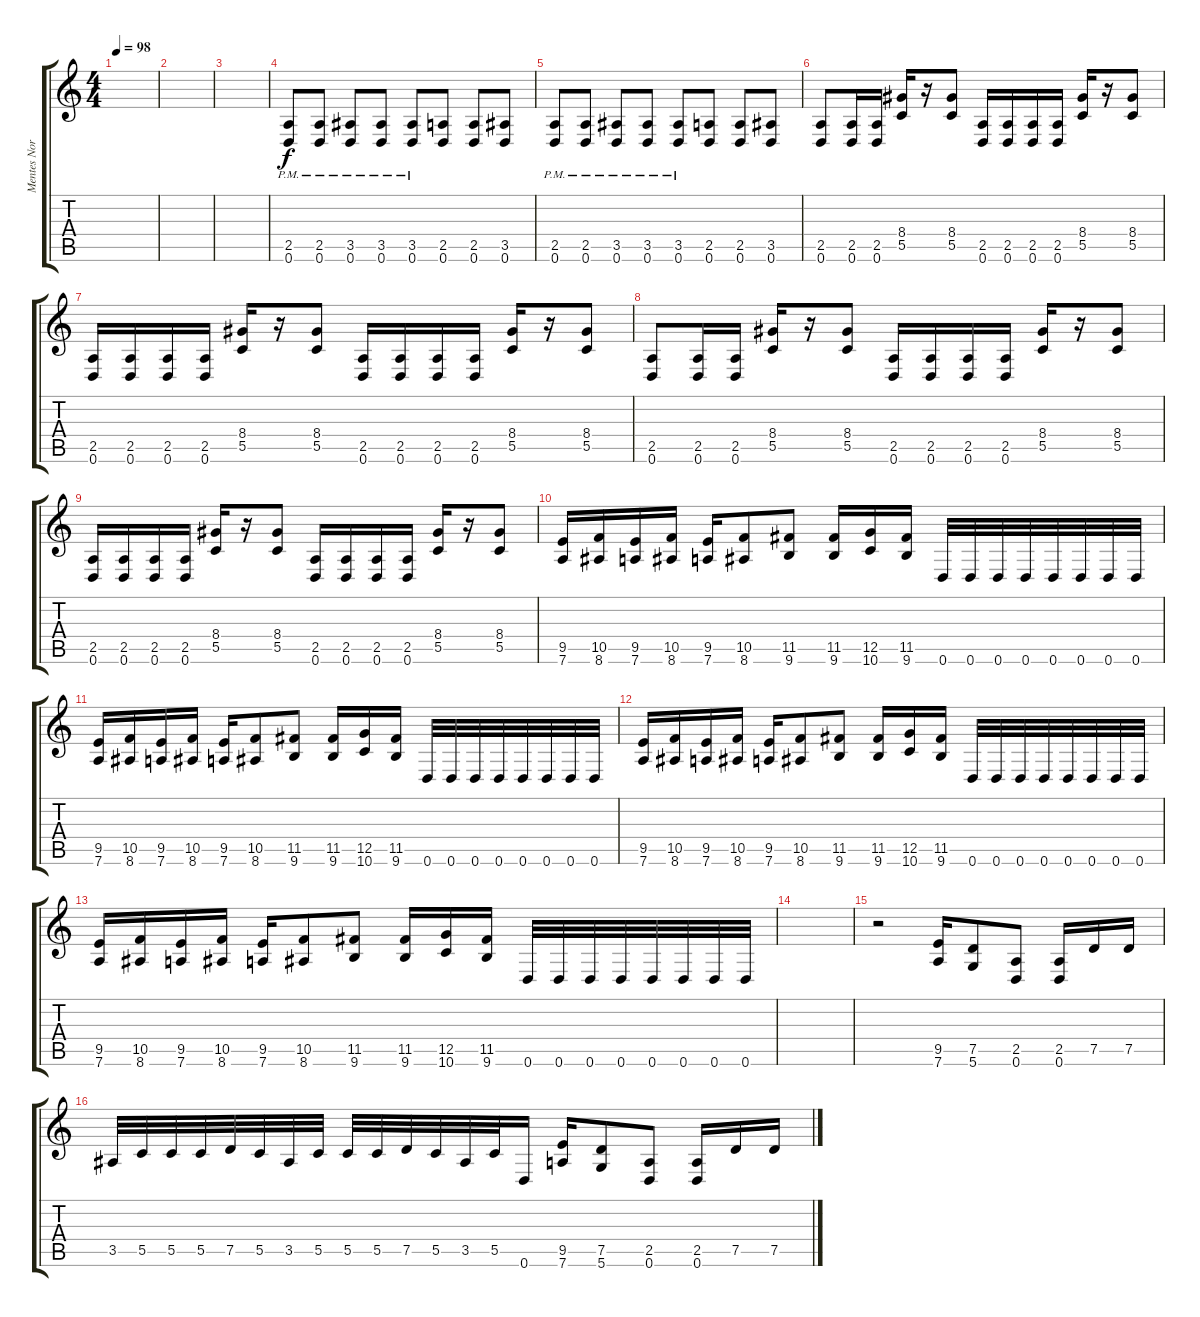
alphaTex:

\track ("Mentes Norbert" "Mentes Nor") {instrument distortionguitar}
\staff {score tabs}
\tuning (D4 A3 F3 C3 G2 D2) {hide}
\ts (4 4)
\tempo 98
\clef g2
\ks c
|
|
|
(2.5{pm} 0.6{pm}).8 (2.5{pm} 0.6{pm}).8 (3.5{pm} 0.6{pm}).8 (3.5{pm} 0.6{pm}).8 (3.5{pm} 0.6{pm}).8 (2.5 0.6).8 (2.5 0.6).8 (3.5 0.6).8 |
(2.5{pm} 0.6{pm}).8 (2.5{pm} 0.6{pm}).8 (3.5{pm} 0.6{pm}).8 (3.5{pm} 0.6{pm}).8 (3.5{pm} 0.6{pm}).8 (2.5 0.6).8 (2.5 0.6).8 (3.5 0.6).8 |
(2.5 0.6).8 (2.5 0.6).16 (2.5 0.6).16 (8.4 5.5).16 r.16 (8.4 5.5).8 (2.5 0.6).16 (2.5 0.6).16 (2.5 0.6).16 (2.5 0.6).16 (8.4 5.5).16 r.16 (8.4 5.5).8 |
(2.5 0.6).16 (2.5 0.6).16 (2.5 0.6).16 (2.5 0.6).16 (8.4 5.5).16 r.16 (8.4 5.5).8 (2.5 0.6).16 (2.5 0.6).16 (2.5 0.6).16 (2.5 0.6).16 (8.4 5.5).16 r.16 (8.4 5.5).8 |
(2.5 0.6).8 (2.5 0.6).16 (2.5 0.6).16 (8.4 5.5).16 r.16 (8.4 5.5).8 (2.5 0.6).16 (2.5 0.6).16 (2.5 0.6).16 (2.5 0.6).16 (8.4 5.5).16 r.16 (8.4 5.5).8 |
(2.5 0.6).16 (2.5 0.6).16 (2.5 0.6).16 (2.5 0.6).16 (8.4 5.5).16 r.16 (8.4 5.5).8 (2.5 0.6).16 (2.5 0.6).16 (2.5 0.6).16 (2.5 0.6).16 (8.4 5.5).16 r.16 (8.4 5.5).8 |
(9.5 7.6).16 (10.5 8.6).16 (9.5 7.6).16 (10.5 8.6).16 (9.5 7.6).16 (10.5 8.6).8 (11.5 9.6).8 (11.5 9.6).16 (12.5 10.6).16 (11.5 9.6).16 0.6.32 0.6.32 0.6.32 0.6.32 0.6.32 0.6.32 0.6.32 0.6.32 |
(9.5 7.6).16 (10.5 8.6).16 (9.5 7.6).16 (10.5 8.6).16 (9.5 7.6).16 (10.5 8.6).8 (11.5 9.6).8 (11.5 9.6).16 (12.5 10.6).16 (11.5 9.6).16 0.6.32 0.6.32 0.6.32 0.6.32 0.6.32 0.6.32 0.6.32 0.6.32 |
(9.5 7.6).16 (10.5 8.6).16 (9.5 7.6).16 (10.5 8.6).16 (9.5 7.6).16 (10.5 8.6).8 (11.5 9.6).8 (11.5 9.6).16 (12.5 10.6).16 (11.5 9.6).16 0.6.32 0.6.32 0.6.32 0.6.32 0.6.32 0.6.32 0.6.32 0.6.32 |
(9.5 7.6).16 (10.5 8.6).16 (9.5 7.6).16 (10.5 8.6).16 (9.5 7.6).16 (10.5 8.6).8 (11.5 9.6).8 (11.5 9.6).16 (12.5 10.6).16 (11.5 9.6).16 0.6.32 0.6.32 0.6.32 0.6.32 0.6.32 0.6.32 0.6.32 0.6.32 |
|
r.2 (9.5 7.6).16 (7.5 5.6).8 (2.5 0.6).8 (2.5 0.6).16 7.5.16 7.5.16 |
3.5.32 5.5.32 5.5.32 5.5.32 7.5.32 5.5.32 3.5.32 5.5.32 5.5.32 5.5.32 7.5.32 5.5.32 3.5.32 5.5.32 0.6.16 (9.5 7.6).16 (7.5 5.6).8 (2.5 0.6).8 (2.5 0.6).16 7.5.16 7.5.16
